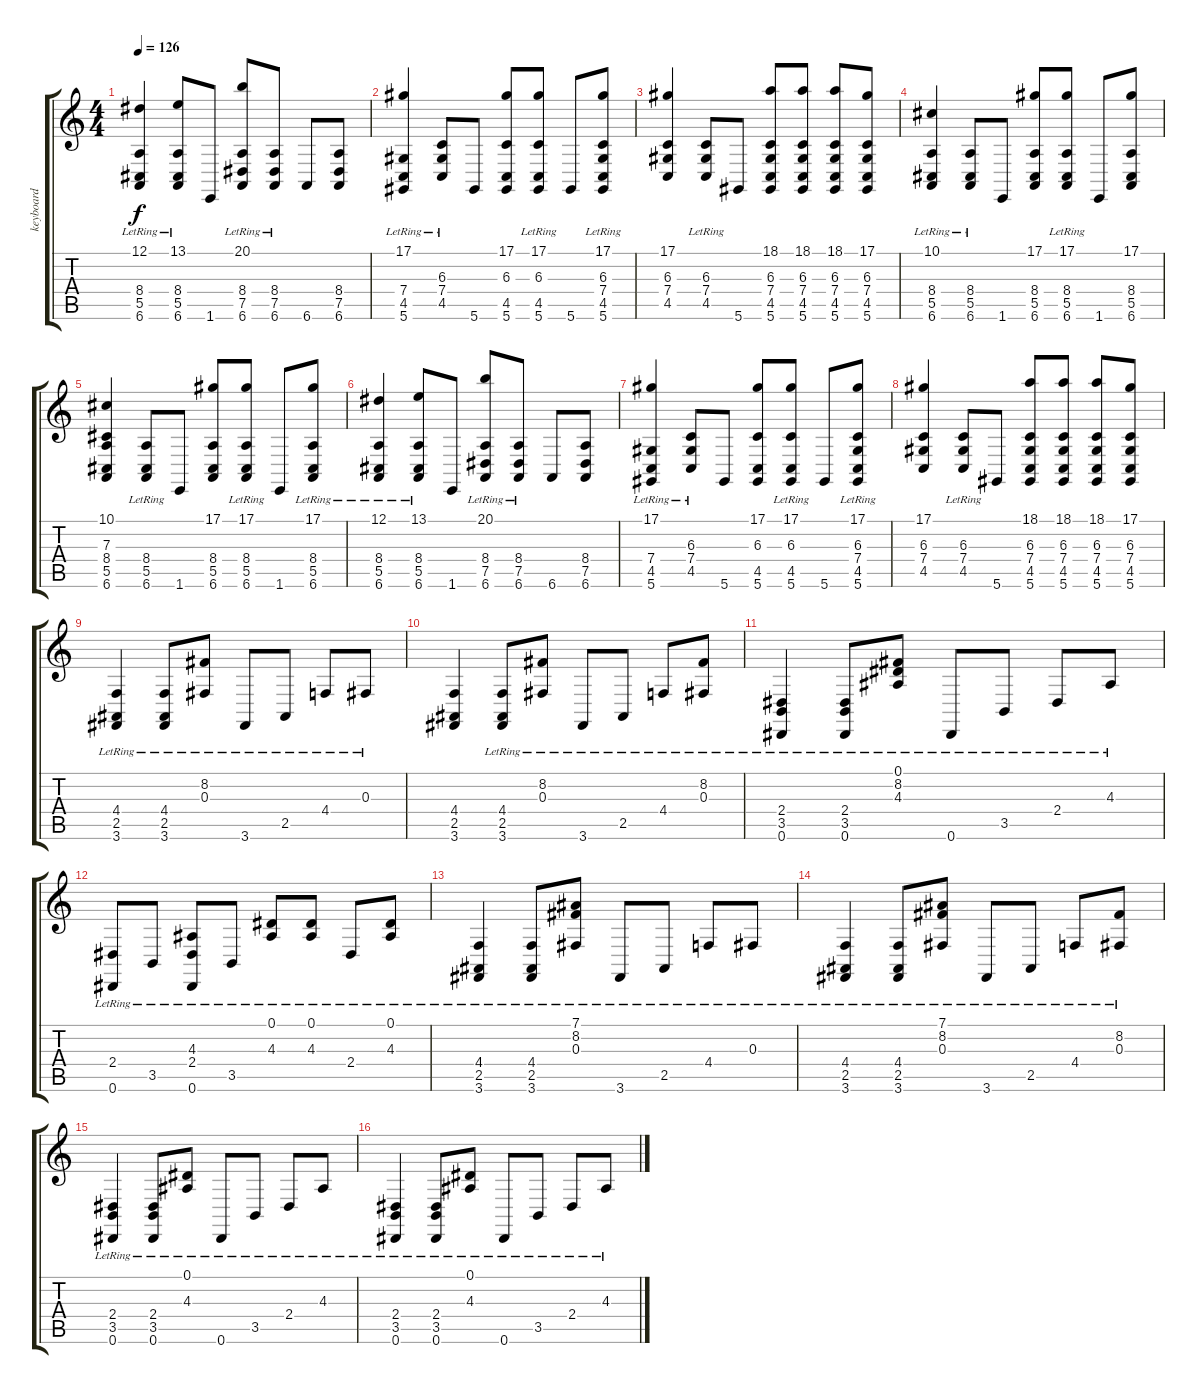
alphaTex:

\track ("keyboard" "keyboard") {instrument brightacousticpiano}
\staff {score tabs}
\tuning (Eb4 Bb3 Gb3 Db3 Ab2 Eb2) {hide}
\ts (4 4)
\tempo 126
\clef g2
\ks c
(12.1{lr} 8.4 5.5 6.6).4{dy f} (13.1{lr} 8.4{lr} 5.5{lr} 6.6).8 1.6.8 (20.1{lr} 8.4 7.5 6.6).8 (8.4 7.5{lr} 6.6).8 6.6.8 (8.4 7.5 6.6).8 |
(17.1{lr} 7.4 4.5 5.6).4 (6.3 7.4{lr} 4.5{lr}).8 5.6.8 (17.1 6.3 4.5 5.6).8 (17.1 6.3{lr} 4.5{lr} 5.6).8 5.6.8 (17.1 6.3{lr} 7.4 4.5 5.6).8 |
(17.1 6.3 7.4 4.5).4 (6.3{lr} 7.4{lr} 4.5{lr}).8 5.6.8 (18.1 6.3 7.4 4.5 5.6).8 (18.1 6.3 7.4 4.5 5.6).8 (18.1 6.3 7.4 4.5 5.6).8 (17.1 6.3 7.4 4.5 5.6).8 |
(10.1{lr} 8.4 5.5 6.6).4 (8.4{lr} 5.5{lr} 6.6).8 1.6.8 (17.1 8.4 5.5 6.6).8 (17.1{lr} 8.4{lr} 5.5{lr} 6.6).8 1.6.8 (17.1 8.4 5.5 6.6).8 |
(10.1 7.3 8.4 5.5 6.6).4 (8.4{lr} 5.5{lr} 6.6).8 1.6.8 (17.1 8.4 5.5 6.6).8 (17.1{lr} 8.4{lr} 5.5{lr} 6.6).8 1.6.8 (17.1{lr} 8.4 5.5 6.6).8 |
(12.1{lr} 8.4 5.5 6.6).4 (13.1{lr} 8.4{lr} 5.5{lr} 6.6).8 1.6.8 (20.1{lr} 8.4 7.5 6.6).8 (8.4 7.5{lr} 6.6).8 6.6.8 (8.4 7.5 6.6).8 |
(17.1{lr} 7.4 4.5 5.6).4 (6.3 7.4{lr} 4.5{lr}).8 5.6.8 (17.1 6.3 4.5 5.6).8 (17.1 6.3{lr} 4.5{lr} 5.6).8 5.6.8 (17.1 6.3{lr} 7.4 4.5 5.6).8 |
(17.1 6.3 7.4 4.5).4 (6.3{lr} 7.4{lr} 4.5{lr}).8 5.6.8 (18.1 6.3 7.4 4.5 5.6).8 (18.1 6.3 7.4 4.5 5.6).8 (18.1 6.3 7.4 4.5 5.6).8 (17.1 6.3 7.4 4.5 5.6).8 |
(4.4{lr} 2.5{lr} 3.6{lr}).4{instrument percussiveorgan} (4.4{lr} 2.5{lr} 3.6{lr}).8 (8.2{lr} 0.3{lr}).8 3.6{lr}.8 2.5{lr}.8 4.4{lr}.8 0.3{lr}.8 |
(4.4 2.5 3.6).4 (4.4{lr} 2.5{lr} 3.6{lr}).8 (8.2{lr} 0.3{lr}).8 3.6{lr}.8 2.5{lr}.8 4.4{lr}.8 (8.2{lr} 0.3{lr}).8 |
(2.4{lr} 3.5{lr} 0.6{lr}).4 (2.4{lr} 3.5{lr} 0.6{lr}).8 (0.1{lr} 8.2{lr} 4.3{lr}).8 0.6{lr}.8 3.5{lr}.8 2.4{lr}.8 4.3{lr}.8 |
(2.4{lr} 0.6{lr}).8 3.5{lr}.8 (4.3{lr} 2.4{lr} 0.6{lr}).8 3.5{lr}.8 (0.1{lr} 4.3{lr}).8 (0.1{lr} 4.3{lr}).8 2.4{lr}.8 (0.1{lr} 4.3{lr}).8 |
(4.4{lr} 2.5{lr} 3.6{lr}).4 (4.4{lr} 2.5{lr} 3.6{lr}).8 (7.1{lr} 8.2{lr} 0.3{lr}).8 3.6{lr}.8 2.5{lr}.8 4.4{lr}.8 0.3{lr}.8 |
(4.4{lr} 2.5{lr} 3.6{lr}).4 (4.4{lr} 2.5{lr} 3.6{lr}).8 (7.1{lr} 8.2{lr} 0.3{lr}).8 3.6{lr}.8 2.5{lr}.8 4.4{lr}.8 (8.2{lr} 0.3{lr}).8 |
(2.4{lr} 3.5{lr} 0.6{lr}).4 (2.4{lr} 3.5{lr} 0.6{lr}).8 (0.1{lr} 4.3{lr}).8 0.6{lr}.8 3.5{lr}.8 2.4{lr}.8 4.3{lr}.8 |
(2.4{lr} 3.5{lr} 0.6{lr}).4 (2.4{lr} 3.5{lr} 0.6{lr}).8 (0.1{lr} 4.3{lr}).8 0.6{lr}.8 3.5{lr}.8 2.4{lr}.8 4.3{lr}.8
